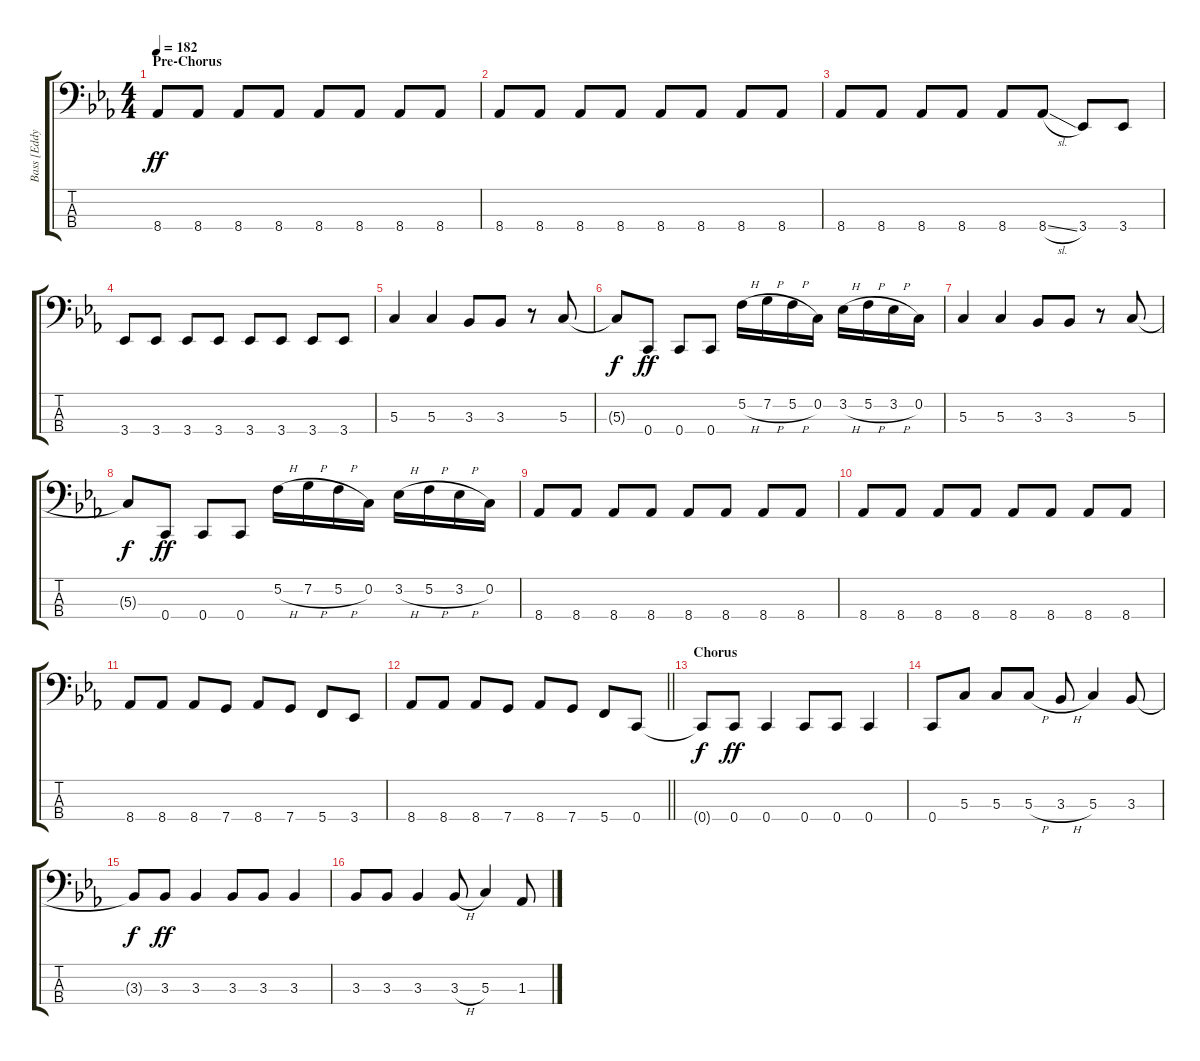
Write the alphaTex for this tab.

\track ("Bass [Eddy]" "Bass [Eddy") {instrument electricbasspick}
\staff {score tabs}
\tuning (F2 C2 G1 C1) {hide}
\ts (4 4)
\section ("" "Pre-Chorus")
\tempo 182
\clef f4
\ks eb
8.4.8{dy ff} 8.4.8 8.4.8 8.4.8 8.4.8 8.4.8 8.4.8 8.4.8 |
8.4.8 8.4.8 8.4.8 8.4.8 8.4.8 8.4.8 8.4.8 8.4.8 |
8.4.8 8.4.8 8.4.8 8.4.8 8.4.8 8.4{sl}.8 3.4.8 3.4.8 |
3.4.8 3.4.8 3.4.8 3.4.8 3.4.8 3.4.8 3.4.8 3.4.8 |
5.3.4 5.3.4 3.3.8 3.3.8 r.8 5.3.8 |
5.3{t}.8{dy f} 0.4.8{dy ff} 0.4.8 0.4.8 5.2{h}.16 7.2{h}.16 5.2{h}.16 0.2.16 3.2{h}.16 5.2{h}.16 3.2{h}.16 0.2.16 |
5.3.4 5.3.4 3.3.8 3.3.8 r.8 5.3.8 |
5.3{t}.8{dy f} 0.4.8{dy ff} 0.4.8 0.4.8 5.2{h}.16 7.2{h}.16 5.2{h}.16 0.2.16 3.2{h}.16 5.2{h}.16 3.2{h}.16 0.2.16 |
8.4.8 8.4.8 8.4.8 8.4.8 8.4.8 8.4.8 8.4.8 8.4.8 |
8.4.8 8.4.8 8.4.8 8.4.8 8.4.8 8.4.8 8.4.8 8.4.8 |
8.4.8 8.4.8 8.4.8 7.4.8 8.4.8 7.4.8 5.4.8 3.4.8 |
\barLineRight lightlight
8.4.8 8.4.8 8.4.8 7.4.8 8.4.8 7.4.8 5.4.8 0.4.8 |
\section ("" "Chorus")
0.4{t}.8{dy f} 0.4.8{dy ff} 0.4.4 0.4.8 0.4.8 0.4.4 |
0.4.8 5.3.8 5.3.8 5.3{h}.8 3.3{h}.8 5.3.4 3.3.8 |
3.3{t}.8{dy f} 3.3.8{dy ff} 3.3.4 3.3.8 3.3.8 3.3.4 |
3.3.8 3.3.8 3.3.4 3.3{h}.8 5.3.4 1.3.8
